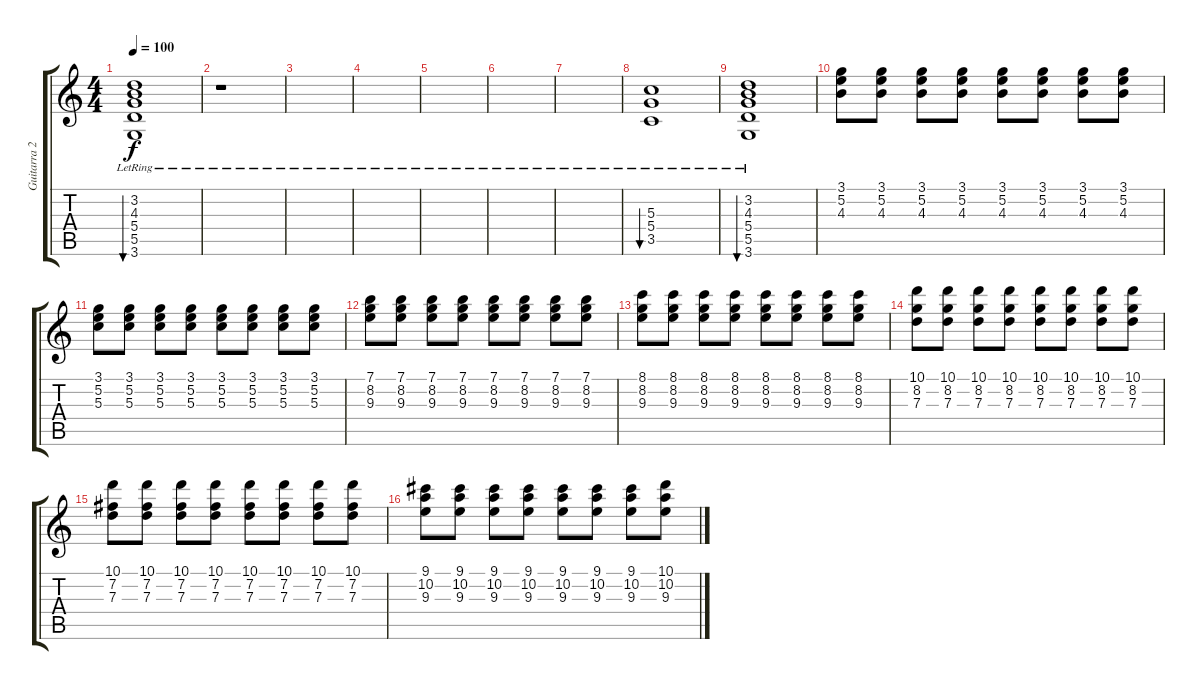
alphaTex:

\track ("Guitarra 2" "Guitarra 2") {instrument electricguitarclean}
\staff {score tabs}
\tuning (E4 B3 G3 D3 A2 E2) {hide}
\ts (4 4)
\tempo 100
\clef g2
\ks c
(3.2 4.3{lr} 5.4{lr} 5.5{lr} 3.6).1{bu 240 dy f} |
r.1 |
|
|
|
|
|
(5.3{lr} 5.4{lr} 3.5{lr}).1{bu 240} |
(3.2 4.3{lr} 5.4{lr} 5.5{lr} 3.6).1{bu 240} |
(3.1 5.2 4.3).8 (3.1 5.2 4.3).8 (3.1 5.2 4.3).8 (3.1 5.2 4.3).8 (3.1 5.2 4.3).8 (3.1 5.2 4.3).8 (3.1 5.2 4.3).8 (3.1 5.2 4.3).8 |
(3.1 5.2 5.3).8 (3.1 5.2 5.3).8 (3.1 5.2 5.3).8 (3.1 5.2 5.3).8 (3.1 5.2 5.3).8 (3.1 5.2 5.3).8 (3.1 5.2 5.3).8 (3.1 5.2 5.3).8 |
(7.1 8.2 9.3).8 (7.1 8.2 9.3).8 (7.1 8.2 9.3).8 (7.1 8.2 9.3).8 (7.1 8.2 9.3).8 (7.1 8.2 9.3).8 (7.1 8.2 9.3).8 (7.1 8.2 9.3).8 |
(8.1 8.2 9.3).8 (8.1 8.2 9.3).8 (8.1 8.2 9.3).8 (8.1 8.2 9.3).8 (8.1 8.2 9.3).8 (8.1 8.2 9.3).8 (8.1 8.2 9.3).8 (8.1 8.2 9.3).8 |
(10.1 8.2 7.3).8 (10.1 8.2 7.3).8 (10.1 8.2 7.3).8 (10.1 8.2 7.3).8 (10.1 8.2 7.3).8 (10.1 8.2 7.3).8 (10.1 8.2 7.3).8 (10.1 8.2 7.3).8 |
(10.1 7.2 7.3).8 (10.1 7.2 7.3).8 (10.1 7.2 7.3).8 (10.1 7.2 7.3).8 (10.1 7.2 7.3).8 (10.1 7.2 7.3).8 (10.1 7.2 7.3).8 (10.1 7.2 7.3).8 |
(9.1 10.2 9.3).8 (9.1 10.2 9.3).8 (9.1 10.2 9.3).8 (9.1 10.2 9.3).8 (9.1 10.2 9.3).8 (9.1 10.2 9.3).8 (9.1 10.2 9.3).8 (10.1 10.2 9.3).8
